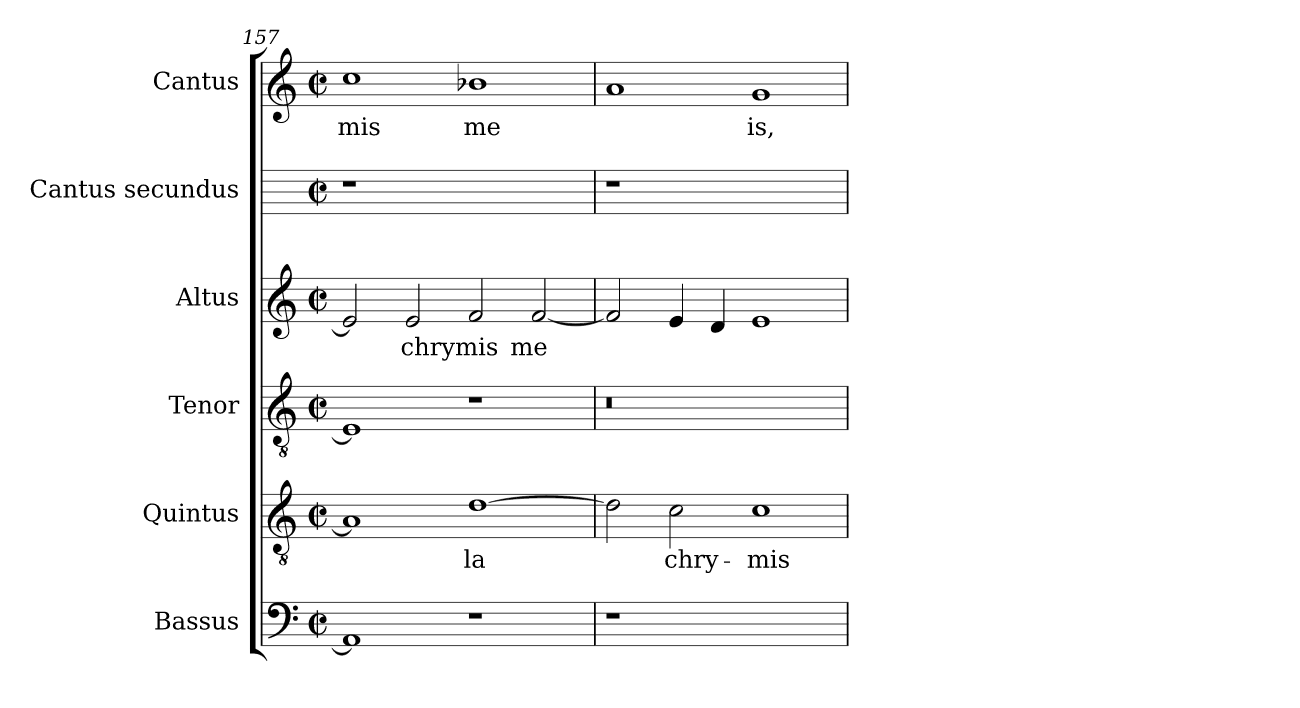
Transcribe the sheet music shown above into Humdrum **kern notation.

**kern	**text	**kern	**text	**kern	**text	**kern	**text	**kern	**kern	**text
*part6	*part6	*part5	*part5	*part4	*part4	*part3	*part3	*part2	*part1	*part1
*staff6	*staff6	*staff5	*staff5	*staff4	*staff4	*staff3	*staff3	*staff2	*staff1	*staff1
*I"Bassus	*	*I"Quintus	*	*I"Tenor	*	*I"Altus	*	*I"Cantus  secundus	*I"Cantus	*
*I'B	*	*I'Q	*	*I'T	*	*I'A	*	*	*I'C	*
!!LO:LB:g=z
*clefF4	*	*clefGv2	*	*clefGv2	*	*clefG2	*	*	*clefG2	*
*k[]	*	*k[]	*	*k[]	*	*k[]	*	*k[]	*k[]	*
*C:	*	*C:	*	*C:	*	*C:	*	*C:	*C:	*
*M2/2	*	*M2/2	*	*M2/2	*	*M2/2	*	*M2/2	*M2/2	*
*met(c|)	*	*met(c|)	*	*met(c|)	*	*met(c|)	*	*met(c|)	*met(c|)	*
=157	=157	=157	=157	=157	=157	=157	=157	=157	=157	=157
!	!LO:LY:b:cj	!	!LO:LY:b:cj	!	!LO:LY:b:cj	!	!LO:LY:b:cj	!	!	!LO:LY:b:cj
1AA]	.	1A]	.	1E]	.	2e/]	.	1r	1cc	mis
!	!	!	!	!	!	!	!LO:LY:b:cj	!	!	!
.	.	.	.	.	.	2e/	chrymis	.	.	.
!	!	!	!LO:LY:b:cj	!	!	!	!LO:LY:b:cj	!	!	!LO:LY:b:cj
1r	.	[>1d	la-	1r	.	2f/	.	1ryy	1b-X	me
!	!	!	!	!	!	!	!LO:LY:b:cj	!	!	!
.	.	.	.	.	.	[<2f/	me-	.	.	.
=158	=158	=158	=158	=158	=158	=158	=158	=158	=158	=158
!	!	!	!LO:LY:b:cj	!	!	!	!LO:LY:b:cj	!	!	!LO:LY:b:cj
1r	.	2d\]	--	0r	.	2f/]	--	1r	1a	.
!	!	!	!LO:LY:b:cj	!	!	!	!LO:LY:b:cj	!	!	!
.	.	2c\	-chry-	.	.	4e/	--	.	.	.
!	!	!	!	!	!	!	!LO:LY:b:cj	!	!	!
.	.	.	.	.	.	4d/	--	.	.	.
!	!	!	!LO:LY:b:cj	!	!	!	!LO:LY:b:cj	!	!	!LO:LY:b:cj
1ryy	.	1c	-mis	.	.	1e	--	1ryy	1g	is,
=	=	=	=	=	=	=	=	=	=	=
*-	*-	*-	*-	*-	*-	*-	*-	*-	*-	*-
